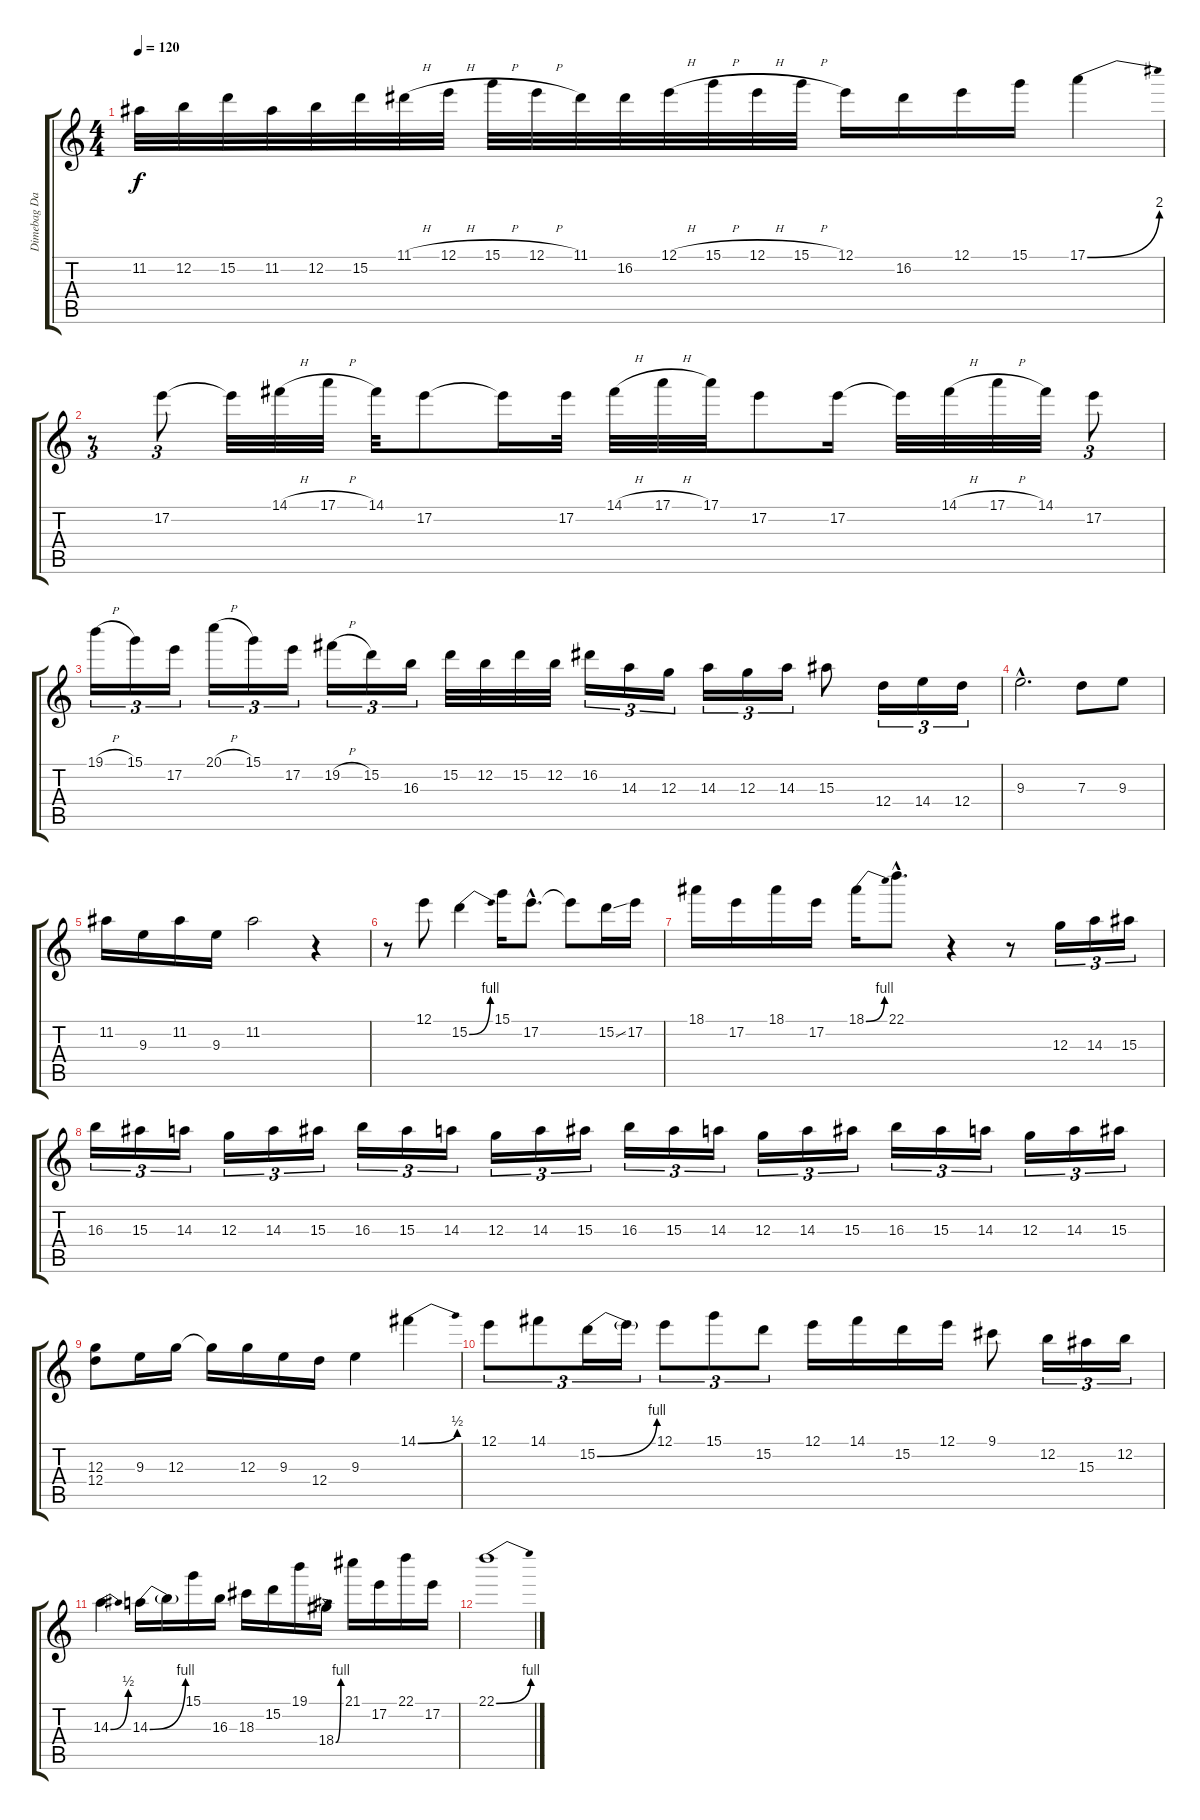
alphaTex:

\track ("Dimebag Darell" "Dimebag Da") {instrument distortionguitar}
\staff {score tabs}
\tuning (E4 B3 G3 D3 A2 E2) {hide}
\ts (4 4)
\tempo 120
\clef g2
\ks c
11.2.32{dy f} 12.2.32 15.2.32 11.2.32 12.2.32 15.2.32 11.1{h}.32 12.1{h}.32 15.1{h}.32 12.1{h}.32 11.1.32 16.2.32 12.1{h}.32 15.1{h}.32 12.1{h}.32 15.1{h}.32 12.1.16 16.2.16 12.1.16 15.1.16 17.1{be (bend 0 0 60 8)}.4 |
r.8{tu (3 2)} 17.2.8{tu (3 2)} 17.2{t}.32 14.1{h}.32 17.1{h}.32 14.1.32 17.2.8 17.2{t}.16 17.2.32 14.1{h}.32 17.1{h}.32 17.1.32 17.2.8 17.2.16 17.2{t}.32 14.1{h}.32 17.1{h}.32 14.1.32 17.2.8{tu (3 2)} |
19.1{h}.16{tu (3 2)} 15.1.16{tu (3 2)} 17.2.16{tu (3 2)} 20.1{h}.16{tu (3 2)} 15.1.16{tu (3 2)} 17.2.16{tu (3 2)} 19.2{h}.16{tu (3 2)} 15.2.16{tu (3 2)} 16.3.16{tu (3 2)} 15.2.32 12.2.32 15.2.32 12.2.32 16.2.16{tu (3 2)} 14.3.16{tu (3 2)} 12.3.16{tu (3 2)} 14.3.16{tu (3 2)} 12.3.16{tu (3 2)} 14.3.16{tu (3 2)} 15.3.8 12.4.16{tu (3 2)} 14.4.16{tu (3 2)} 12.4.16{tu (3 2)} |
9.3{hac}.2{d} 7.3.8 9.3.8 |
11.2.16 9.3.16 11.2.16 9.3.16 11.2.2 r.4 |
r.8 12.1.8 15.2{be (bend 0 0 60 4)}.4 15.1.16 17.2{hac}.8{d} 17.2{t}.8 15.2{ss}.16 17.2.16 |
18.1.16 17.2.16 18.1.16 17.2.16 18.1{be (bend 0 0 60 4)}.16 22.1{hac}.8{d} r.4 r.8 12.3.16{tu (3 2)} 14.3.16{tu (3 2)} 15.3.16{tu (3 2)} |
16.3.16{tu (3 2)} 15.3.16{tu (3 2)} 14.3.16{tu (3 2)} 12.3.16{tu (3 2)} 14.3.16{tu (3 2)} 15.3.16{tu (3 2)} 16.3.16{tu (3 2)} 15.3.16{tu (3 2)} 14.3.16{tu (3 2)} 12.3.16{tu (3 2)} 14.3.16{tu (3 2)} 15.3.16{tu (3 2)} 16.3.16{tu (3 2)} 15.3.16{tu (3 2)} 14.3.16{tu (3 2)} 12.3.16{tu (3 2)} 14.3.16{tu (3 2)} 15.3.16{tu (3 2)} 16.3.16{tu (3 2)} 15.3.16{tu (3 2)} 14.3.16{tu (3 2)} 12.3.16{tu (3 2)} 14.3.16{tu (3 2)} 15.3.16{tu (3 2)} |
(12.3 12.4).8 9.3.16 12.3.16 12.3{t}.16 12.3.16 9.3.16 12.4.16 9.3.4 14.1{be (bend 0 0 60 2)}.4 |
12.1.8{tu (3 2)} 14.1.8{tu (3 2)} 15.2{be (bend 0 0 60 4)}.16{tu (3 2)} 15.2{t}.16{tu (3 2)} 12.1.8{tu (3 2)} 15.1.8{tu (3 2)} 15.2.8{tu (3 2)} 12.1.16 14.1.16 15.2.16 12.1.16 9.1.8 12.2.16{tu (3 2)} 15.3.16{tu (3 2)} 12.2.16{tu (3 2)} |
14.3{be (bend 0 0 60 2)}.4 14.3{be (bend 0 0 60 4)}.16 14.3{t}.16 15.1.16 16.3.16 18.3.16 15.2.16 19.1.16 18.4{be (bend 0 0 60 4)}.16 21.1.16 17.2.16 22.1.16 17.2.16 |
22.1{be (bend 0 0 60 4)}.1
